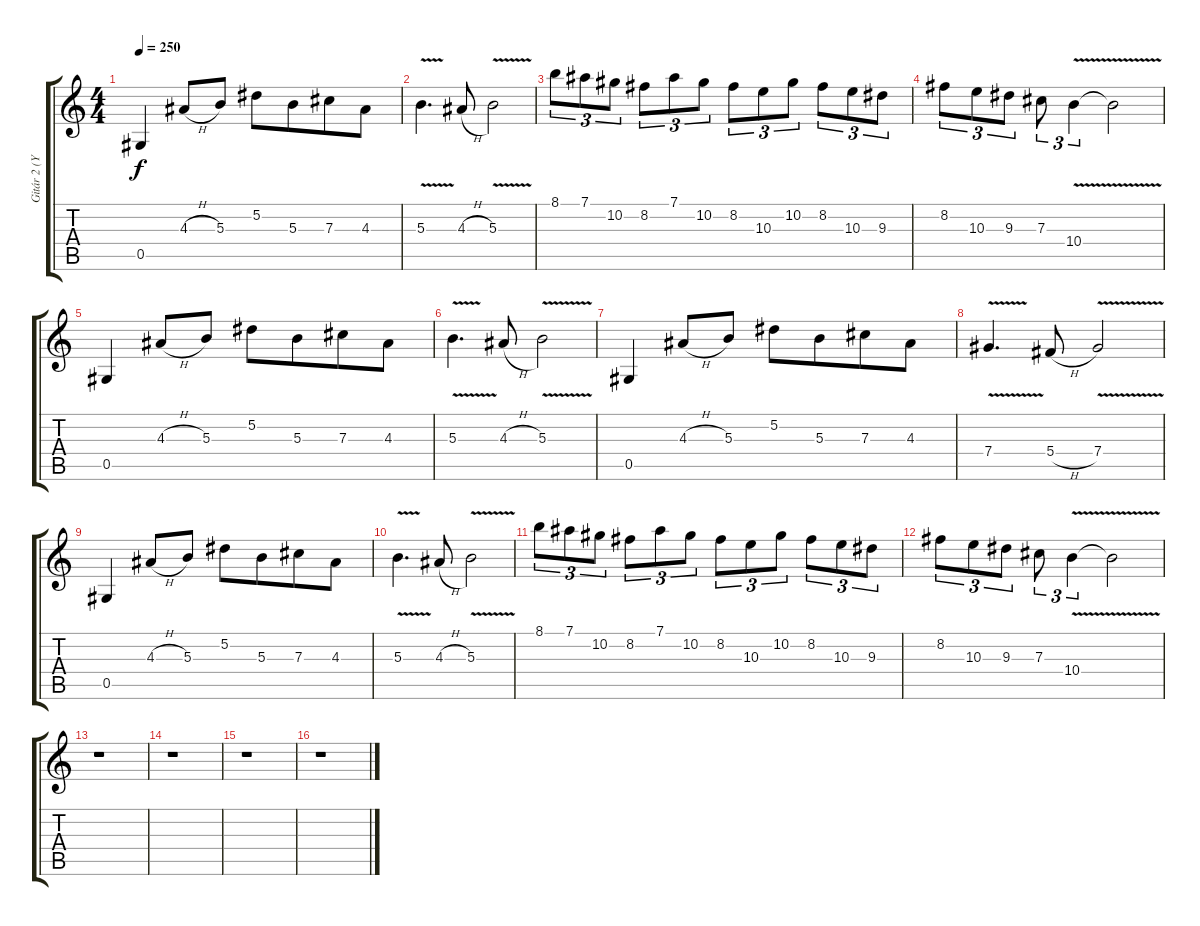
\track ("Gitár 2 (Yngwie Malmsteen)" "Gitár 2 (Y") {instrument distortionguitar}
\staff {score tabs}
\tuning (Eb4 Bb3 Gb3 Db3 Ab2 Eb2) {hide}
\ts (4 4)
\tempo 250
\clef g2
\ks c
0.5.4{dy f} 4.3{h}.8 5.3.8 5.2.8 5.3.8{beam merge} 7.3.8 4.3.8 |
5.3{v}.4{d} 4.3{h}.8 5.3{v}.2 |
8.1.8{tu (3 2)} 7.1.8{tu (3 2)} 10.2.8{tu (3 2)} 8.2.8{tu (3 2)} 7.1.8{tu (3 2)} 10.2.8{tu (3 2)} 8.2.8{tu (3 2)} 10.3.8{tu (3 2)} 10.2.8{tu (3 2)} 8.2.8{tu (3 2)} 10.3.8{tu (3 2)} 9.3.8{tu (3 2)} |
8.2.8{tu (3 2)} 10.3.8{tu (3 2)} 9.3.8{tu (3 2)} 7.3.8{tu (3 2)} 10.4{v}.4{tu (3 2)} 10.4{t}.2 |
0.5.4 4.3{h}.8 5.3.8 5.2.8 5.3.8{beam merge} 7.3.8 4.3.8 |
5.3{v}.4{d} 4.3{h}.8 5.3{v}.2 |
0.5.4 4.3{h}.8 5.3.8 5.2.8 5.3.8{beam merge} 7.3.8 4.3.8 |
7.4{v}.4{d} 5.4{h}.8 7.4{v}.2 |
0.5.4 4.3{h}.8 5.3.8 5.2.8 5.3.8{beam merge} 7.3.8 4.3.8 |
5.3{v}.4{d} 4.3{h}.8 5.3{v}.2 |
8.1.8{tu (3 2)} 7.1.8{tu (3 2)} 10.2.8{tu (3 2)} 8.2.8{tu (3 2)} 7.1.8{tu (3 2)} 10.2.8{tu (3 2)} 8.2.8{tu (3 2)} 10.3.8{tu (3 2)} 10.2.8{tu (3 2)} 8.2.8{tu (3 2)} 10.3.8{tu (3 2)} 9.3.8{tu (3 2)} |
8.2.8{tu (3 2)} 10.3.8{tu (3 2)} 9.3.8{tu (3 2)} 7.3.8{tu (3 2)} 10.4{v}.4{tu (3 2)} 10.4{t}.2 |
r.1 |
r.1 |
r.1 |
r.1
